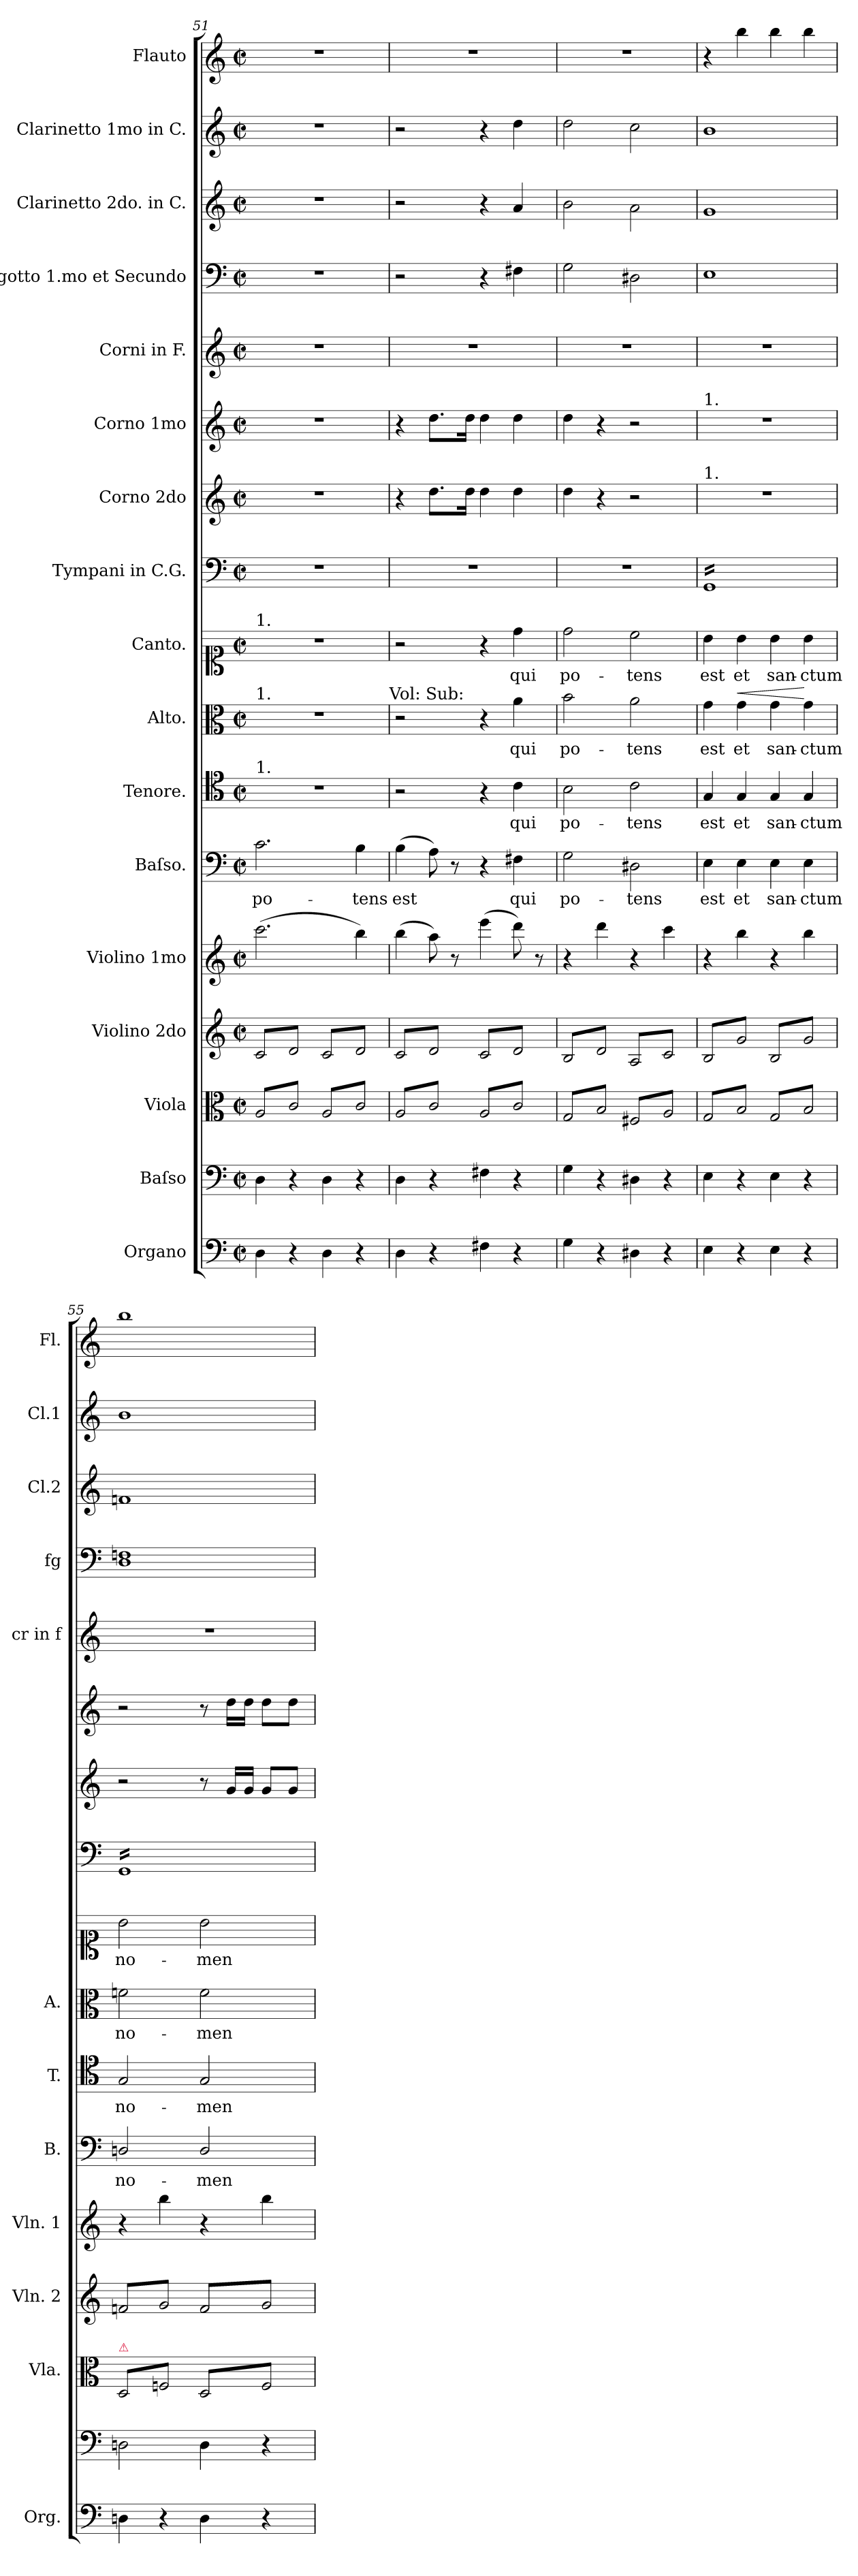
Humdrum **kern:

**kern	**kern	**kern	**kern	**kern	**kern	**text	**kern	**text	**kern	**text	**dynam	**kern	**text	**kern	**kern	**kern	**kern	**kern	**kern	**kern	**kern
*part17	*part16	*part15	*part14	*part13	*part12	*part12	*part11	*part11	*part10	*part10	*part10	*part9	*part9	*part8	*part7	*part6	*part5	*part4	*part3	*part2	*part1
*staff17	*staff16	*staff15	*staff14	*staff13	*staff12	*staff12	*staff11	*staff11	*staff10	*staff10	*staff10	*staff9	*staff9	*staff8	*staff7	*staff6	*staff5	*staff4	*staff3	*staff2	*staff1
*I"Organo	*I"Baſso	*I"Viola	*I"Violino 2do	*I"Violino 1mo	*I"Baſso.	*	*I"Tenore.	*	*I"Alto.	*	*	*I"Canto.	*	*I"Tympani in C.G.	*I"Corno 2do	*I"Corno 1mo	*I"Corni in F.	*I"Fagotto 1.mo et Secundo	*I"Clarinetto 2do. in C.	*I"Clarinetto 1mo in C.	*I"Flauto
*I'Org.	*	*I'Vla.	*I'Vln. 2	*I'Vln. 1	*I'B.	*	*I'T.	*	*I'A.	*	*	*	*	*	*	*	*I'cr in f	*I'fg	*I'Cl.2	*I'Cl.1	*I'Fl.
*clefF4	*clefF4	*clefC3	*clefG2	*clefG2	*clefF4	*	*clefC4	*	*clefC3	*	*	*clefC1	*	*clefF4	*clefG2	*clefG2	*clefG2	*clefF4	*clefG2	*clefG2	*clefG2
*	*	*	*	*	*	*	*	*	*	*	*	*	*	*	*	*	*ITrd4c7	*	*	*	*
*k[]	*k[]	*k[]	*k[]	*k[]	*k[]	*	*k[]	*	*k[]	*	*	*k[]	*	*k[]	*k[]	*k[]	*k[b-]	*k[]	*k[]	*k[]	*k[]
*M2/2	*M2/2	*M2/2	*M2/2	*M2/2	*M2/2	*	*M2/2	*	*M2/2	*	*	*M2/2	*	*M2/2	*M2/2	*M2/2	*M2/2	*M2/2	*M2/2	*M2/2	*M2/2
*met(c|)	*met(c|)	*met(c|)	*met(c|)	*met(c|)	*met(c|)	*	*met(c|)	*	*met(c|)	*	*	*met(c|)	*	*met(c|)	*met(c|)	*met(c|)	*met(c|)	*met(c|)	*met(c|)	*met(c|)	*met(c|)
=51	=51	=51	=51	=51	=51	=51	=51	=51	=51	=51	=51	=51	=51	=51	=51	=51	=51	=51	=51	=51	=51
!	!	!	!	!	!	!	!	!	!	!	!	!LO:TX:a:t=1.	!	!	!	!	!	!	!	!	!
!	!	!	!	!	!	!	!	!	!LO:TX:a:t=1.	!	!	!	!	!	!	!	!	!	!	!	!
!	!	!	!	!	!	!	!LO:TX:a:t=1.	!	!	!	!	!	!	!	!	!	!	!	!	!	!
*	*	*tremolo	*	*	*	*	*	*	*	*	*	*	*	*	*	*	*	*	*	*	*
*	*	*	*tremolo	*	*	*	*	*	*	*	*	*	*	*	*	*	*	*	*	*	*
4D\	4D\	8A/L	8c/L	(2.ccc\	2.c\	po-	1r	.	1r	.	.	1r	.	1r	1r	1r	1r	1r	1r	1r	1r
.	.	8c/	8d/	.	.	.	.	.	.	.	.	.	.	.	.	.	.	.	.	.	.
4r	4r	8A/	8c/	.	.	.	.	.	.	.	.	.	.	.	.	.	.	.	.	.	.
.	.	8c/J	8d/J	.	.	.	.	.	.	.	.	.	.	.	.	.	.	.	.	.	.
4D\	4D\	8A/L	8c/L	.	.	.	.	.	.	.	.	.	.	.	.	.	.	.	.	.	.
.	.	8c/	8d/	.	.	.	.	.	.	.	.	.	.	.	.	.	.	.	.	.	.
4r	4r	8A/	8c/	4bb\)	4B\	-tens	.	.	.	.	.	.	.	.	.	.	.	.	.	.	.
.	.	8c/J	8d/J	.	.	.	.	.	.	.	.	.	.	.	.	.	.	.	.	.	.
!	!	!	!	!	!	!	!	!	!LO:TX:a:t=Vol&colon; Sub&colon;	!	!	!	!	!	!	!	!	!	!	!	!
=52	=52	=52	=52	=52	=52	=52	=52	=52	=52	=52	=52	=52	=52	=52	=52	=52	=52	=52	=52	=52	=52
4D\	4D\	8A/L	8c/L	(4bb\	(4B\	est	2r	.	2r	.	.	2r	.	1r	4r	4r	1r	2r	2r	2r	1r
.	.	8c/	8d/	.	.	.	.	.	.	.	.	.	.	.	.	.	.	.	.	.	.
4r	4r	8A/	8c/	8aa\)	8A\)	.	.	.	.	.	.	.	.	.	8.dd\L	8.dd\L	.	.	.	.	.
.	.	8c/J	8d/J	8r	8r	.	.	.	.	.	.	.	.	.	.	.	.	.	.	.	.
.	.	.	.	.	.	.	.	.	.	.	.	.	.	.	16dd\Jk	16dd\Jk	.	.	.	.	.
4F#X\	4F#X\	8A/L	8c/L	(4eee\	4r	.	4r	.	4r	.	.	4r	.	.	4dd\	4dd\	.	4r	4r	4r	.
.	.	8c/	8d/	.	.	.	.	.	.	.	.	.	.	.	.	.	.	.	.	.	.
4r	4r	8A/	8c/	8ddd\)	4F#X\	qui	4c\	qui	4a\	qui	.	4dd\	qui	.	4dd\	4dd\	.	4F#X\	4a/	4dd\	.
.	.	8c/J	8d/J	8r	.	.	.	.	.	.	.	.	.	.	.	.	.	.	.	.	.
=53	=53	=53	=53	=53	=53	=53	=53	=53	=53	=53	=53	=53	=53	=53	=53	=53	=53	=53	=53	=53	=53
4G\	4G\	8G/L	8B/L	4r	2G\	po-	2B\	po-	2b\	po-	.	2dd\	po-	1r	4dd\	4dd\	1r	2G\	2b\	2dd\	1r
.	.	8B/	8d/	.	.	.	.	.	.	.	.	.	.	.	.	.	.	.	.	.	.
4r	4r	8G/	8B/	4ddd\	.	.	.	.	.	.	.	.	.	.	4r	4r	.	.	.	.	.
.	.	8B/J	8d/J	.	.	.	.	.	.	.	.	.	.	.	.	.	.	.	.	.	.
4D#X\	4D#X\	8F#X/L	8A/L	4r	2D#X\	-tens	2c\	-tens	2a\	-tens	.	2cc\	-tens	.	2r	2r	.	2D#X\	2a\	2cc\	.
.	.	8A/	8c/	.	.	.	.	.	.	.	.	.	.	.	.	.	.	.	.	.	.
4r	4r	8F#X/	8A/	4ccc\	.	.	.	.	.	.	.	.	.	.	.	.	.	.	.	.	.
.	.	8A/J	8c/J	.	.	.	.	.	.	.	.	.	.	.	.	.	.	.	.	.	.
=54	=54	=54	=54	=54	=54	=54	=54	=54	=54	=54	=54	=54	=54	=54	=54	=54	=54	=54	=54	=54	=54
!	!	!	!	!	!	!	!	!	!	!	!	!	!	!	!	!LO:TX:a:t=1.	!	!	!	!	!
!	!	!	!	!	!	!	!	!	!	!	!	!	!	!	!LO:TX:a:t=1.	!	!	!	!	!	!
*	*	*	*	*	*	*	*	*	*	*	*	*	*	*tremolo	*	*	*	*	*	*	*
4E\	4E\	(8G/L	8B/L	4r	4E\	est	4G/	est	4g\	est	.	4b\	est	16GG/LL	1r	1r	1r	1E\	1g/	1b\	4r
.	.	.	.	.	.	.	.	.	.	.	.	.	.	16GG/	.	.	.	.	.	.	.
.	.	8B/)	8g/	.	.	.	.	.	.	.	.	.	.	16GG/	.	.	.	.	.	.	.
.	.	.	.	.	.	.	.	.	.	.	.	.	.	16GG/	.	.	.	.	.	.	.
!	!	!	!	!	!	!	!	!	!	!	!LO:HP:a	!	!	!	!	!	!	!	!	!	!
4r	4r	8G/	8B/	4bb\	4E\	et	4G/	et	4g\	et	<	4b\	et	16GG/	.	.	.	.	.	.	4bb\
.	.	.	.	.	.	.	.	.	.	.	.	.	.	16GG/	.	.	.	.	.	.	.
.	.	8B/)J	8g/J	.	.	.	.	.	.	.	.	.	.	16GG/	.	.	.	.	.	.	.
.	.	.	.	.	.	.	.	.	.	.	.	.	.	16GG/	.	.	.	.	.	.	.
4E\	4E\	(8G/L	8B/L	4r	4E\	san-	4G/	san-	4g\	san-	.	4b\	san-	16GG/	.	.	.	.	.	.	4bb\
.	.	.	.	.	.	.	.	.	.	.	.	.	.	16GG/	.	.	.	.	.	.	.
.	.	8B/)	8g/	.	.	.	.	.	.	.	.	.	.	16GG/	.	.	.	.	.	.	.
.	.	.	.	.	.	.	.	.	.	.	.	.	.	16GG/	.	.	.	.	.	.	.
4r	4r	8G/	8B/	4bb\	4E\	-ctum	4G/	-ctum	4g\	-ctum	[	4b\	-ctum	16GG/	.	.	.	.	.	.	4bb\
.	.	.	.	.	.	.	.	.	.	.	.	.	.	16GG/	.	.	.	.	.	.	.
.	.	8B/)J	8g/J	.	.	.	.	.	.	.	.	.	.	16GG/	.	.	.	.	.	.	.
.	.	.	.	.	.	.	.	.	.	.	.	.	.	16GG/JJ	.	.	.	.	.	.	.
=55	=55	=55	=55	=55	=55	=55	=55	=55	=55	=55	=55	=55	=55	=55	=55	=55	=55	=55	=55	=55	=55
!	!	!LO:TX:a:color=crimson:t=⚠	!	!	!	!	!	!	!	!	!	!	!	!	!	!	!	!	!	!	!
4Dn\	2Dn\	(8D/L	8fn/L	4r	2Dn/	no-	2G/	no-	2fn\	no-	.	2b\	no-	16GG/LL	2r	2r	1r	1D\ 1Fn\	1fn/	1b\	1bb\
.	.	.	.	.	.	.	.	.	.	.	.	.	.	16GG/	.	.	.	.	.	.	.
.	.	8Fn/)	8g/	.	.	.	.	.	.	.	.	.	.	16GG/	.	.	.	.	.	.	.
.	.	.	.	.	.	.	.	.	.	.	.	.	.	16GG/	.	.	.	.	.	.	.
4r	.	8D/	8fn/	4bb\	.	.	.	.	.	.	.	.	.	16GG/	.	.	.	.	.	.	.
.	.	.	.	.	.	.	.	.	.	.	.	.	.	16GG/	.	.	.	.	.	.	.
.	.	8Fn/)J	8g/J	.	.	.	.	.	.	.	.	.	.	16GG/	.	.	.	.	.	.	.
.	.	.	.	.	.	.	.	.	.	.	.	.	.	16GG/	.	.	.	.	.	.	.
4D\	4D\	(8D/L	8f/L	4r	2D/	-men	2G/	-men	2f\	-men	.	2b\	-men	16GG/	8r	8r	.	.	.	.	.
.	.	.	.	.	.	.	.	.	.	.	.	.	.	16GG/	.	.	.	.	.	.	.
.	.	8F/)	8g/	.	.	.	.	.	.	.	.	.	.	16GG/	16g/LL	16dd\LL	.	.	.	.	.
.	.	.	.	.	.	.	.	.	.	.	.	.	.	16GG/	16g/JJ	16dd\JJ	.	.	.	.	.
4r	4r	8D/	8f/	4bb\	.	.	.	.	.	.	.	.	.	16GG/	8g/L	8dd\L	.	.	.	.	.
.	.	.	.	.	.	.	.	.	.	.	.	.	.	16GG/	.	.	.	.	.	.	.
.	.	8F/)J	8g/J	.	.	.	.	.	.	.	.	.	.	16GG/	8g/J	8dd\J	.	.	.	.	.
*	*	*	*Xtremolo	*	*	*	*	*	*	*	*	*	*	*	*	*	*	*	*	*	*
*	*	*Xtremolo	*	*	*	*	*	*	*	*	*	*	*	*	*	*	*	*	*	*	*
.	.	.	.	.	.	.	.	.	.	.	.	.	.	16GG/JJ	.	.	.	.	.	.	.
*	*	*	*	*	*	*	*	*	*	*	*	*	*	*Xtremolo	*	*	*	*	*	*	*
.	.	.	.	.	.	.	.	.	.	.	.	.	.	.	.	.	.	.	.	.	.
.	.	.	.	.	.	.	.	.	.	.	.	.	.	.	.	.	.	.	.	.	.
=	=	=	=	=	=	=	=	=	=	=	=	=	=	=	=	=	=	=	=	=	=
*-	*-	*-	*-	*-	*-	*-	*-	*-	*-	*-	*-	*-	*-	*-	*-	*-	*-	*-	*-	*-	*-
